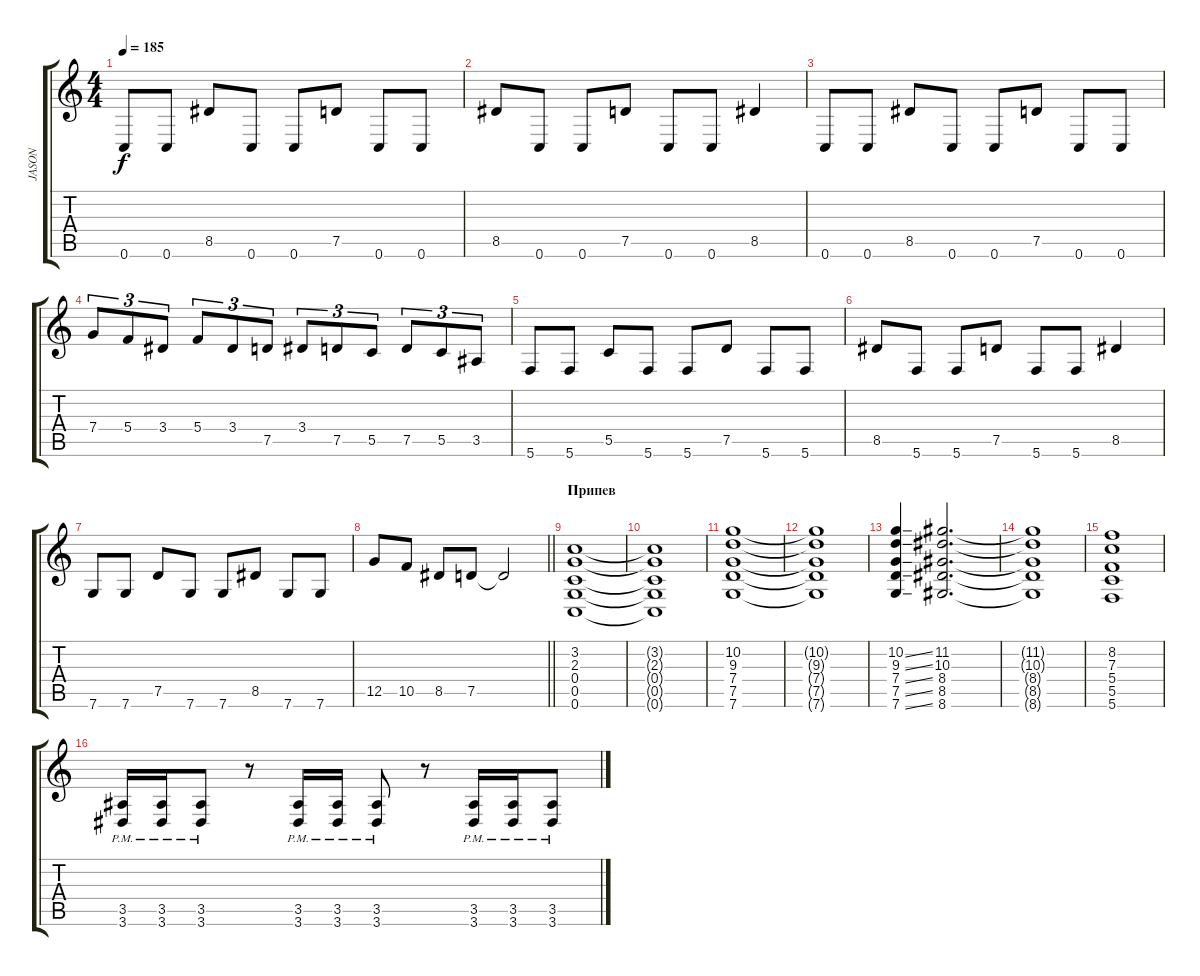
\track ("JASON" "JASON") {instrument distortionguitar}
\staff {score tabs}
\tuning (D4 A3 F3 C3 G2 C2) {hide}
\ts (4 4)
\tempo 185
\clef g2
\ks c
0.6.8{dy f} 0.6.8 8.5.8 0.6.8 0.6.8 7.5.8 0.6.8 0.6.8 |
8.5.8 0.6.8 0.6.8 7.5.8 0.6.8 0.6.8 8.5.4 |
0.6.8 0.6.8 8.5.8 0.6.8 0.6.8 7.5.8 0.6.8 0.6.8 |
7.4.8{tu (3 2)} 5.4.8{tu (3 2)} 3.4.8{tu (3 2)} 5.4.8{tu (3 2)} 3.4.8{tu (3 2)} 7.5.8{tu (3 2)} 3.4.8{tu (3 2)} 7.5.8{tu (3 2)} 5.5.8{tu (3 2)} 7.5.8{tu (3 2)} 5.5.8{tu (3 2)} 3.5.8{tu (3 2)} |
5.6.8 5.6.8 5.5.8 5.6.8 5.6.8 7.5.8 5.6.8 5.6.8 |
8.5.8 5.6.8 5.6.8 7.5.8 5.6.8 5.6.8 8.5.4 |
7.6.8 7.6.8 7.5.8 7.6.8 7.6.8 8.5.8 7.6.8 7.6.8 |
\barLineRight lightlight
12.5.8 10.5.8 8.5.8 7.5.8 7.5{t}.2 |
\section ("" "Припев")
(3.2 2.3 0.4 0.5 0.6).1 |
(3.2{t} 2.3{t} 0.4{t} 0.5{t} 0.6{t}).1 |
(10.2 9.3 7.4 7.5 7.6).1 |
(10.2{t} 9.3{t} 7.4{t} 7.5{t} 7.6{t}).1 |
(10.2{ss} 9.3{ss} 7.4{ss} 7.5{ss} 7.6{ss}).4 (11.2 10.3 8.4 8.5 8.6).2{d} |
(11.2{t} 10.3{t} 8.4{t} 8.5{t} 8.6{t}).1 |
(8.2 7.3 5.4 5.5 5.6).1 |
(3.5{pm} 3.6{pm}).16 (3.5{pm} 3.6{pm}).16 (3.5{pm} 3.6{pm}).8 r.8 (3.5{pm} 3.6{pm}).16 (3.5{pm} 3.6{pm}).16 (3.5{pm} 3.6{pm}).8 r.8 (3.5{pm} 3.6{pm}).16 (3.5{pm} 3.6{pm}).16 (3.5{pm} 3.6{pm}).8
